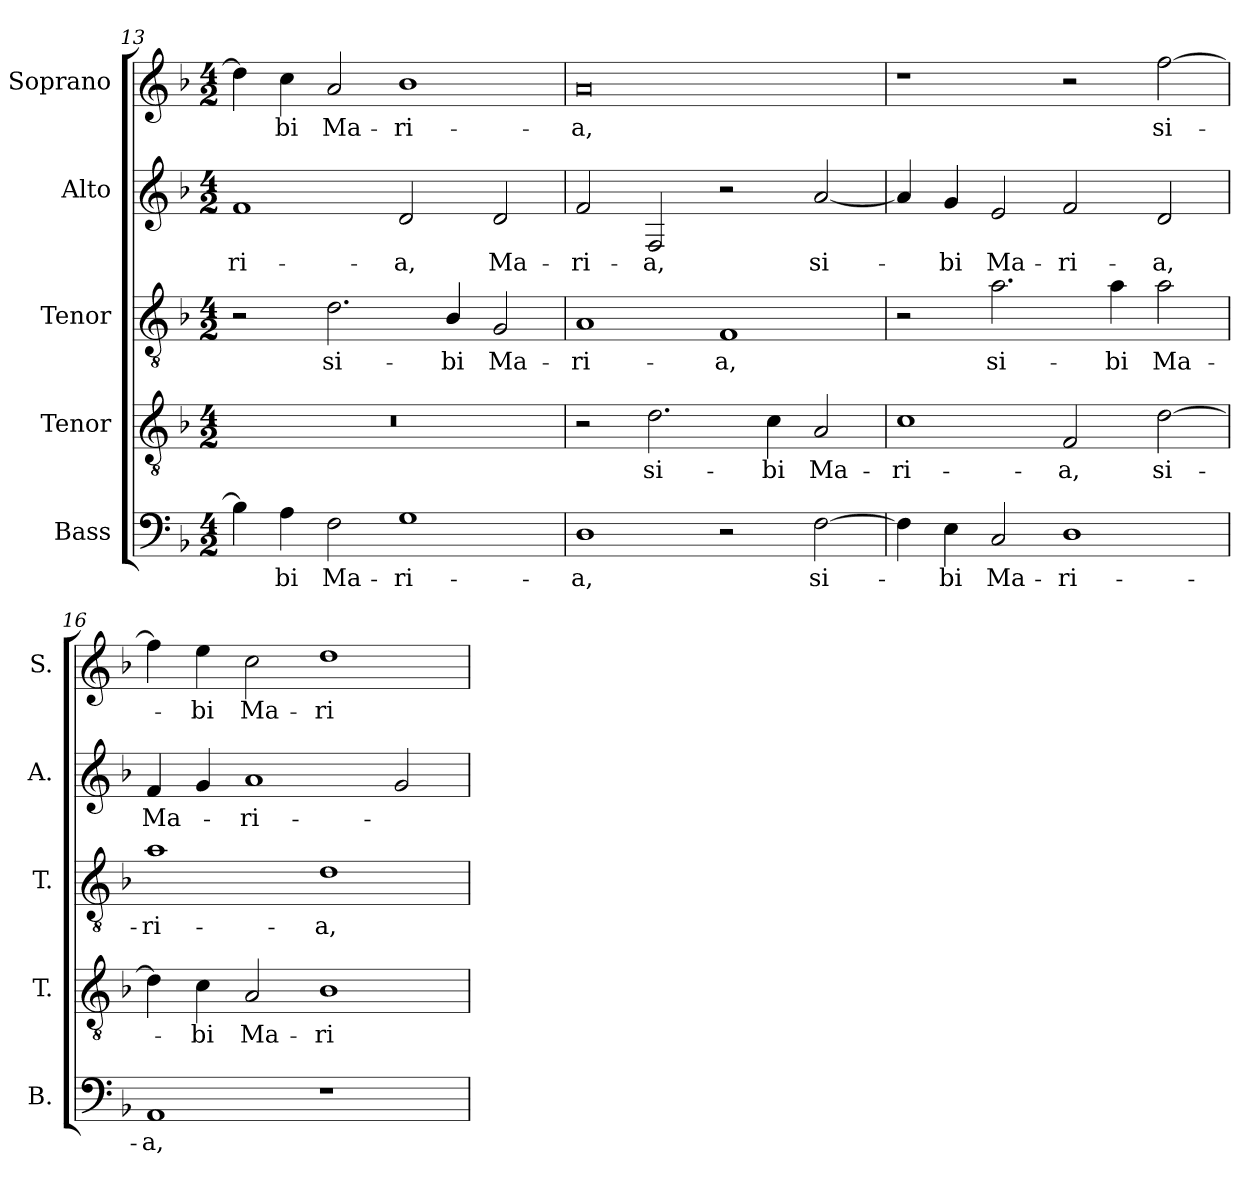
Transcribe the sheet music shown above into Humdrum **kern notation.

**kern	**text	**kern	**text	**kern	**text	**kern	**text	**kern	**text
*part5	*part5	*part4	*part4	*part3	*part3	*part2	*part2	*part1	*part1
*staff5	*staff5	*staff4	*staff4	*staff3	*staff3	*staff2	*staff2	*staff1	*staff1
*I"Bass	*	*I"Tenor	*	*I"Tenor	*	*I"Alto	*	*I"Soprano	*
*I'B.	*	*I'T.	*	*I'T.	*	*I'A.	*	*I'S.	*
*clefF4	*	*clefGv2	*	*clefGv2	*	*clefG2	*	*clefG2	*
*	*	*ITrd7c12	*	*ITrd7c12	*	*	*	*	*
*k[b-]	*	*k[b-]	*	*k[b-]	*	*k[b-]	*	*k[b-]	*
*F:	*	*F:	*	*F:	*	*F:	*	*F:	*
*M4/2	*	*M4/2	*	*M4/2	*	*M4/2	*	*M4/2	*
=13	=13	=13	=13	=13	=13	=13	=13	=13	=13
!	!	!LO:N:vis=1	!	!	!	!	!	!	!
!	!	!	!	!	!	!	!LO:LY:b:color=#000000	!	!
4B-i\]	.	0r	.	2r	.	1fi	-ri-	4ddi\]	.
!	!LO:LY:b:color=#000000	!	!	!	!	!	!	!	!
!	!	!	!	!	!	!	!	!	!LO:LY:b:color=#000000
4Ai\	-bi	.	.	.	.	.	.	4cci\	-bi
!	!LO:LY:b:color=#000000	!	!	!	!	!	!	!	!
!	!	!	!	!	!LO:LY:b:color=#000000	!	!	!	!
!	!	!	!	!	!	!	!	!	!LO:LY:b:color=#000000
2Fi\	Ma-	.	.	2.Di\	si-	.	.	2ai/	Ma-
!	!LO:LY:b:color=#000000	!	!	!	!	!	!	!	!
!	!	!	!	!	!	!	!LO:LY:b:color=#000000	!	!
!	!	!	!	!	!	!	!	!	!LO:LY:b:color=#000000
1Gi	-ri-	.	.	.	.	2di/	-a,	1b-i	-ri-
!	!	!	!	!	!LO:LY:b:color=#000000	!	!	!	!
.	.	.	.	4BB-i/	-bi	.	.	.	.
!	!	!	!	!	!LO:LY:b:color=#000000	!	!	!	!
!	!	!	!	!	!	!	!LO:LY:b:color=#000000	!	!
.	.	.	.	2GGi/	Ma-	2di/	Ma-	.	.
=14	=14	=14	=14	=14	=14	=14	=14	=14	=14
!	!LO:LY:b:color=#000000	!	!	!	!	!	!	!	!
!	!	!	!	!	!LO:LY:b:color=#000000	!	!	!	!
!	!	!	!	!	!	!	!LO:LY:b:color=#000000	!	!
!	!	!	!	!	!	!	!	!	!LO:LY:b:color=#000000
1Di	-a,	2r	.	1AAi	-ri-	2fi/	-ri-	0ai	-a,
!	!	!	!LO:LY:b:color=#000000	!	!	!	!	!	!
!	!	!	!	!	!	!	!LO:LY:b:color=#000000	!	!
.	.	2.Di\	si-	.	.	2Fi/	-a,	.	.
!	!	!	!	!	!LO:LY:b:color=#000000	!	!	!	!
2r	.	.	.	1FFi	-a,	2r	.	.	.
!	!	!	!LO:LY:b:color=#000000	!	!	!	!	!	!
.	.	4Ci\	-bi	.	.	.	.	.	.
!	!LO:LY:b:color=#000000	!	!	!	!	!	!	!	!
!	!	!	!LO:LY:b:color=#000000	!	!	!	!	!	!
!	!	!	!	!	!	!	!LO:LY:b:color=#000000	!	!
[2Fi\	si-	2AAi/	Ma-	.	.	[2ai/	si-	.	.
=15	=15	=15	=15	=15	=15	=15	=15	=15	=15
!	!	!	!LO:LY:b:color=#000000	!	!	!	!	!	!
4Fi\]	.	1Ci	-ri-	2r	.	4ai/]	.	1r	.
!	!LO:LY:b:color=#000000	!	!	!	!	!	!	!	!
!	!	!	!	!	!	!	!LO:LY:b:color=#000000	!	!
4Ei\	-bi	.	.	.	.	4gi/	-bi	.	.
!	!LO:LY:b:color=#000000	!	!	!	!	!	!	!	!
!	!	!	!	!	!LO:LY:b:color=#000000	!	!	!	!
!	!	!	!	!	!	!	!LO:LY:b:color=#000000	!	!
2Ci/	Ma-	.	.	2.Ai\	si-	2ei/	Ma-	.	.
!	!LO:LY:b:color=#000000	!	!	!	!	!	!	!	!
!	!	!	!LO:LY:b:color=#000000	!	!	!	!	!	!
!	!	!	!	!	!	!	!LO:LY:b:color=#000000	!	!
1Di	-ri-	2FFi/	-a,	.	.	2fi/	-ri-	2r	.
!	!	!	!	!	!LO:LY:b:color=#000000	!	!	!	!
.	.	.	.	4Ai\	-bi	.	.	.	.
!	!	!	!LO:LY:b:color=#000000	!	!	!	!	!	!
!	!	!	!	!	!LO:LY:b:color=#000000	!	!	!	!
!	!	!	!	!	!	!	!LO:LY:b:color=#000000	!	!
!	!	!	!	!	!	!	!	!	!LO:LY:b:color=#000000
.	.	[2Di\	si-	2Ai\	Ma-	2di/	-a,	[2ffi\	si-
!!LO:PB:g=z
=16	=16	=16	=16	=16	=16	=16	=16	=16	=16
!	!LO:LY:b:color=#000000	!	!	!	!	!	!	!	!
!	!	!	!	!	!LO:LY:b:color=#000000	!	!	!	!
!	!	!	!	!	!	!	!LO:LY:b:color=#000000	!	!
1AAi	-a,	4Di\]	.	1Ai	-ri-	4fi/	Ma-	4ffi\]	.
!	!	!	!LO:LY:b:color=#000000	!	!	!	!	!	!
!	!	!	!	!	!	!	!	!	!LO:LY:b:color=#000000
.	.	4Ci\	-bi	.	.	4gi/	.	4eei\	-bi
!	!	!	!LO:LY:b:color=#000000	!	!	!	!	!	!
!	!	!	!	!	!	!	!LO:LY:b:color=#000000	!	!
!	!	!	!	!	!	!	!	!	!LO:LY:b:color=#000000
.	.	2AAi/	Ma-	.	.	1ai	-ri-	2cci\	Ma-
!	!	!	!LO:LY:b:color=#000000	!	!	!	!	!	!
!	!	!	!	!	!LO:LY:b:color=#000000	!	!	!	!
!	!	!	!	!	!	!	!	!	!LO:LY:b:color=#000000
1r	.	1BB-i	-ri-	1Di	-a,	.	.	1ddi	-ri-
.	.	.	.	.	.	2gi/	.	.	.
=	=	=	=	=	=	=	=	=	=
*-	*-	*-	*-	*-	*-	*-	*-	*-	*-
